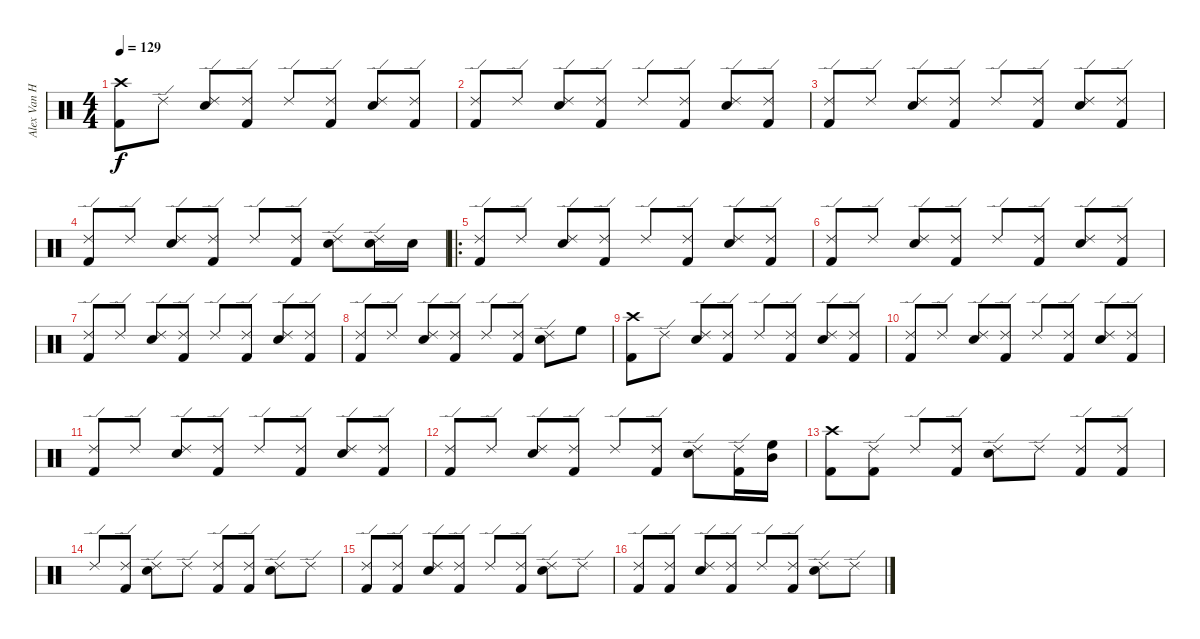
\track ("Alex Van Halen" "Alex Van H") {instrument percussion}
\staff {score}
\articulation defaults
\ts (4 4)
\tempo 129
\clef neutral
\ks c
("Crash high (hit)" "Kick (hit) 2").8{dy f} "Ride (edge) 2".8 ("Ride (edge) 2" "Snare (hit) 2").8 ("Ride (edge) 2" "Kick (hit) 2").8 "Ride (edge) 2".8 ("Ride (edge) 2" "Kick (hit) 2").8 ("Ride (edge) 2" "Snare (hit) 2").8 ("Ride (edge) 2" "Kick (hit) 2").8 |
("Ride (edge) 2" "Kick (hit) 2").8 "Ride (edge) 2".8 ("Ride (edge) 2" "Snare (hit) 2").8 ("Ride (edge) 2" "Kick (hit) 2").8 "Ride (edge) 2".8 ("Ride (edge) 2" "Kick (hit) 2").8 ("Ride (edge) 2" "Snare (hit) 2").8 ("Ride (edge) 2" "Kick (hit) 2").8 |
("Ride (edge) 2" "Kick (hit) 2").8 "Ride (edge) 2".8 ("Ride (edge) 2" "Snare (hit) 2").8 ("Ride (edge) 2" "Kick (hit) 2").8 "Ride (edge) 2".8 ("Ride (edge) 2" "Kick (hit) 2").8 ("Ride (edge) 2" "Snare (hit) 2").8 ("Ride (edge) 2" "Kick (hit) 2").8 |
("Ride (edge) 2" "Kick (hit) 2").8 "Ride (edge) 2".8 ("Ride (edge) 2" "Snare (hit) 2").8 ("Ride (edge) 2" "Kick (hit) 2").8 "Ride (edge) 2".8 ("Ride (edge) 2" "Kick (hit) 2").8 ("Ride (edge) 2" "Snare (hit) 2").8 ("Ride (edge) 2" "Snare (hit) 2").16 "Snare (hit) 2".16 |
\ro
("Ride (edge) 2" "Kick (hit) 2").8 "Ride (edge) 2".8 ("Ride (edge) 2" "Snare (hit) 2").8 ("Ride (edge) 2" "Kick (hit) 2").8 "Ride (edge) 2".8 ("Ride (edge) 2" "Kick (hit) 2").8 ("Ride (edge) 2" "Snare (hit) 2").8 ("Ride (edge) 2" "Kick (hit) 2").8 |
("Ride (edge) 2" "Kick (hit) 2").8 "Ride (edge) 2".8 ("Ride (edge) 2" "Snare (hit) 2").8 ("Ride (edge) 2" "Kick (hit) 2").8 "Ride (edge) 2".8 ("Ride (edge) 2" "Kick (hit) 2").8 ("Ride (edge) 2" "Snare (hit) 2").8 ("Ride (edge) 2" "Kick (hit) 2").8 |
("Ride (edge) 2" "Kick (hit) 2").8 "Ride (edge) 2".8 ("Ride (edge) 2" "Snare (hit) 2").8 ("Ride (edge) 2" "Kick (hit) 2").8 "Ride (edge) 2".8 ("Ride (edge) 2" "Kick (hit) 2").8 ("Ride (edge) 2" "Snare (hit) 2").8 ("Ride (edge) 2" "Kick (hit) 2").8 |
("Ride (edge) 2" "Kick (hit) 2").8 "Ride (edge) 2".8 ("Ride (edge) 2" "Snare (hit) 2").8 ("Ride (edge) 2" "Kick (hit) 2").8 "Ride (edge) 2".8 ("Ride (edge) 2" "Kick (hit) 2").8 ("Ride (edge) 2" "Snare (hit) 2").8 "High Floor Tom (hit)".8 |
("Crash high (hit)" "Kick (hit) 2").8 "Ride (edge) 2".8 ("Ride (edge) 2" "Snare (hit) 2").8 ("Ride (edge) 2" "Kick (hit) 2").8 "Ride (edge) 2".8 ("Ride (edge) 2" "Kick (hit) 2").8 ("Ride (edge) 2" "Snare (hit) 2").8 ("Ride (edge) 2" "Kick (hit) 2").8 |
("Ride (edge) 2" "Kick (hit) 2").8 "Ride (edge) 2".8 ("Ride (edge) 2" "Snare (hit) 2").8 ("Ride (edge) 2" "Kick (hit) 2").8 "Ride (edge) 2".8 ("Ride (edge) 2" "Kick (hit) 2").8 ("Ride (edge) 2" "Snare (hit) 2").8 ("Ride (edge) 2" "Kick (hit) 2").8 |
("Ride (edge) 2" "Kick (hit) 2").8 "Ride (edge) 2".8 ("Ride (edge) 2" "Snare (hit) 2").8 ("Ride (edge) 2" "Kick (hit) 2").8 "Ride (edge) 2".8 ("Ride (edge) 2" "Kick (hit) 2").8 ("Ride (edge) 2" "Snare (hit) 2").8 ("Ride (edge) 2" "Kick (hit) 2").8 |
("Ride (edge) 2" "Kick (hit) 2").8 "Ride (edge) 2".8 ("Ride (edge) 2" "Snare (hit) 2").8 ("Ride (edge) 2" "Kick (hit) 2").8 "Ride (edge) 2".8 ("Ride (edge) 2" "Kick (hit) 2").8 ("Ride (edge) 2" "Snare (hit) 2").8 ("Ride (edge) 2" "Kick (hit) 2").16 ("High Floor Tom (hit)" "Mid Tom (hit)").16 |
("Crash high (hit)" "Kick (hit) 2").8 ("Ride (edge) 2" "Kick (hit) 2").8 "Ride (edge) 2".8 ("Ride (edge) 2" "Kick (hit) 2").8 ("Ride (edge) 2" "Snare (hit) 2").8 "Ride (edge) 2".8 ("Ride (edge) 2" "Kick (hit) 2").8 ("Ride (edge) 2" "Kick (hit) 2").8 |
"Ride (edge) 2".8 ("Ride (edge) 2" "Kick (hit) 2").8 ("Ride (edge) 2" "Snare (hit) 2").8 "Ride (edge) 2".8 ("Ride (edge) 2" "Kick (hit) 2").8 ("Ride (edge) 2" "Kick (hit) 2").8 ("Ride (edge) 2" "Snare (hit) 2").8 "Ride (edge) 2".8 |
("Ride (edge) 2" "Kick (hit) 2").8 ("Ride (edge) 2" "Kick (hit) 2").8 ("Ride (edge) 2" "Snare (hit) 2").8 ("Ride (edge) 2" "Kick (hit) 2").8 "Ride (edge) 2".8 ("Ride (edge) 2" "Kick (hit) 2").8 ("Ride (edge) 2" "Snare (hit) 2").8 "Ride (edge) 2".8 |
("Ride (edge) 2" "Kick (hit) 2").8 ("Ride (edge) 2" "Kick (hit) 2").8 ("Ride (edge) 2" "Snare (hit) 2").8 ("Ride (edge) 2" "Kick (hit) 2").8 "Ride (edge) 2".8 ("Ride (edge) 2" "Kick (hit) 2").8 ("Ride (edge) 2" "Snare (hit) 2").8 "Ride (edge) 2".8
